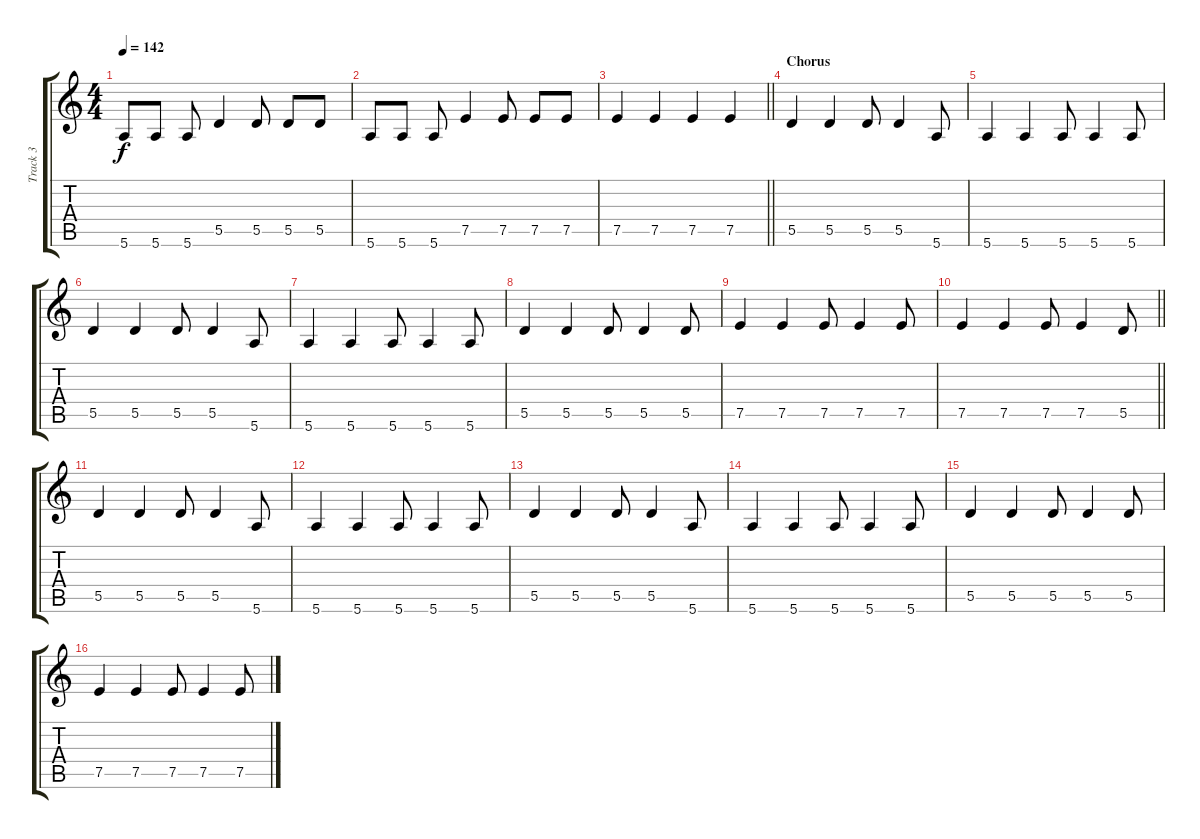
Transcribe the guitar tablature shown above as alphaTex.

\track ("Track 3" "Track 3") {instrument electricbassfinger}
\staff {score tabs}
\tuning (E4 B3 G3 D3 A2 E2) {hide}
\ts (4 4)
\tempo 142
\clef g2
\ks c
5.6.8{dy f} 5.6.8 5.6.8 5.5.4 5.5.8 5.5.8 5.5.8 |
5.6.8 5.6.8 5.6.8 7.5.4 7.5.8 7.5.8 7.5.8 |
\barLineRight lightlight
7.5.4 7.5.4 7.5.4 7.5.4 |
\section ("" "Chorus")
5.5.4 5.5.4 5.5.8 5.5.4 5.6.8 |
5.6.4 5.6.4 5.6.8 5.6.4 5.6.8 |
5.5.4 5.5.4 5.5.8 5.5.4 5.6.8 |
5.6.4 5.6.4 5.6.8 5.6.4 5.6.8 |
5.5.4 5.5.4 5.5.8 5.5.4 5.5.8 |
7.5.4 7.5.4 7.5.8 7.5.4 7.5.8 |
\barLineRight lightlight
7.5.4 7.5.4 7.5.8 7.5.4 5.5.8 |
5.5.4 5.5.4 5.5.8 5.5.4 5.6.8 |
5.6.4 5.6.4 5.6.8 5.6.4 5.6.8 |
5.5.4 5.5.4 5.5.8 5.5.4 5.6.8 |
5.6.4 5.6.4 5.6.8 5.6.4 5.6.8 |
5.5.4 5.5.4 5.5.8 5.5.4 5.5.8 |
7.5.4 7.5.4 7.5.8 7.5.4 7.5.8
